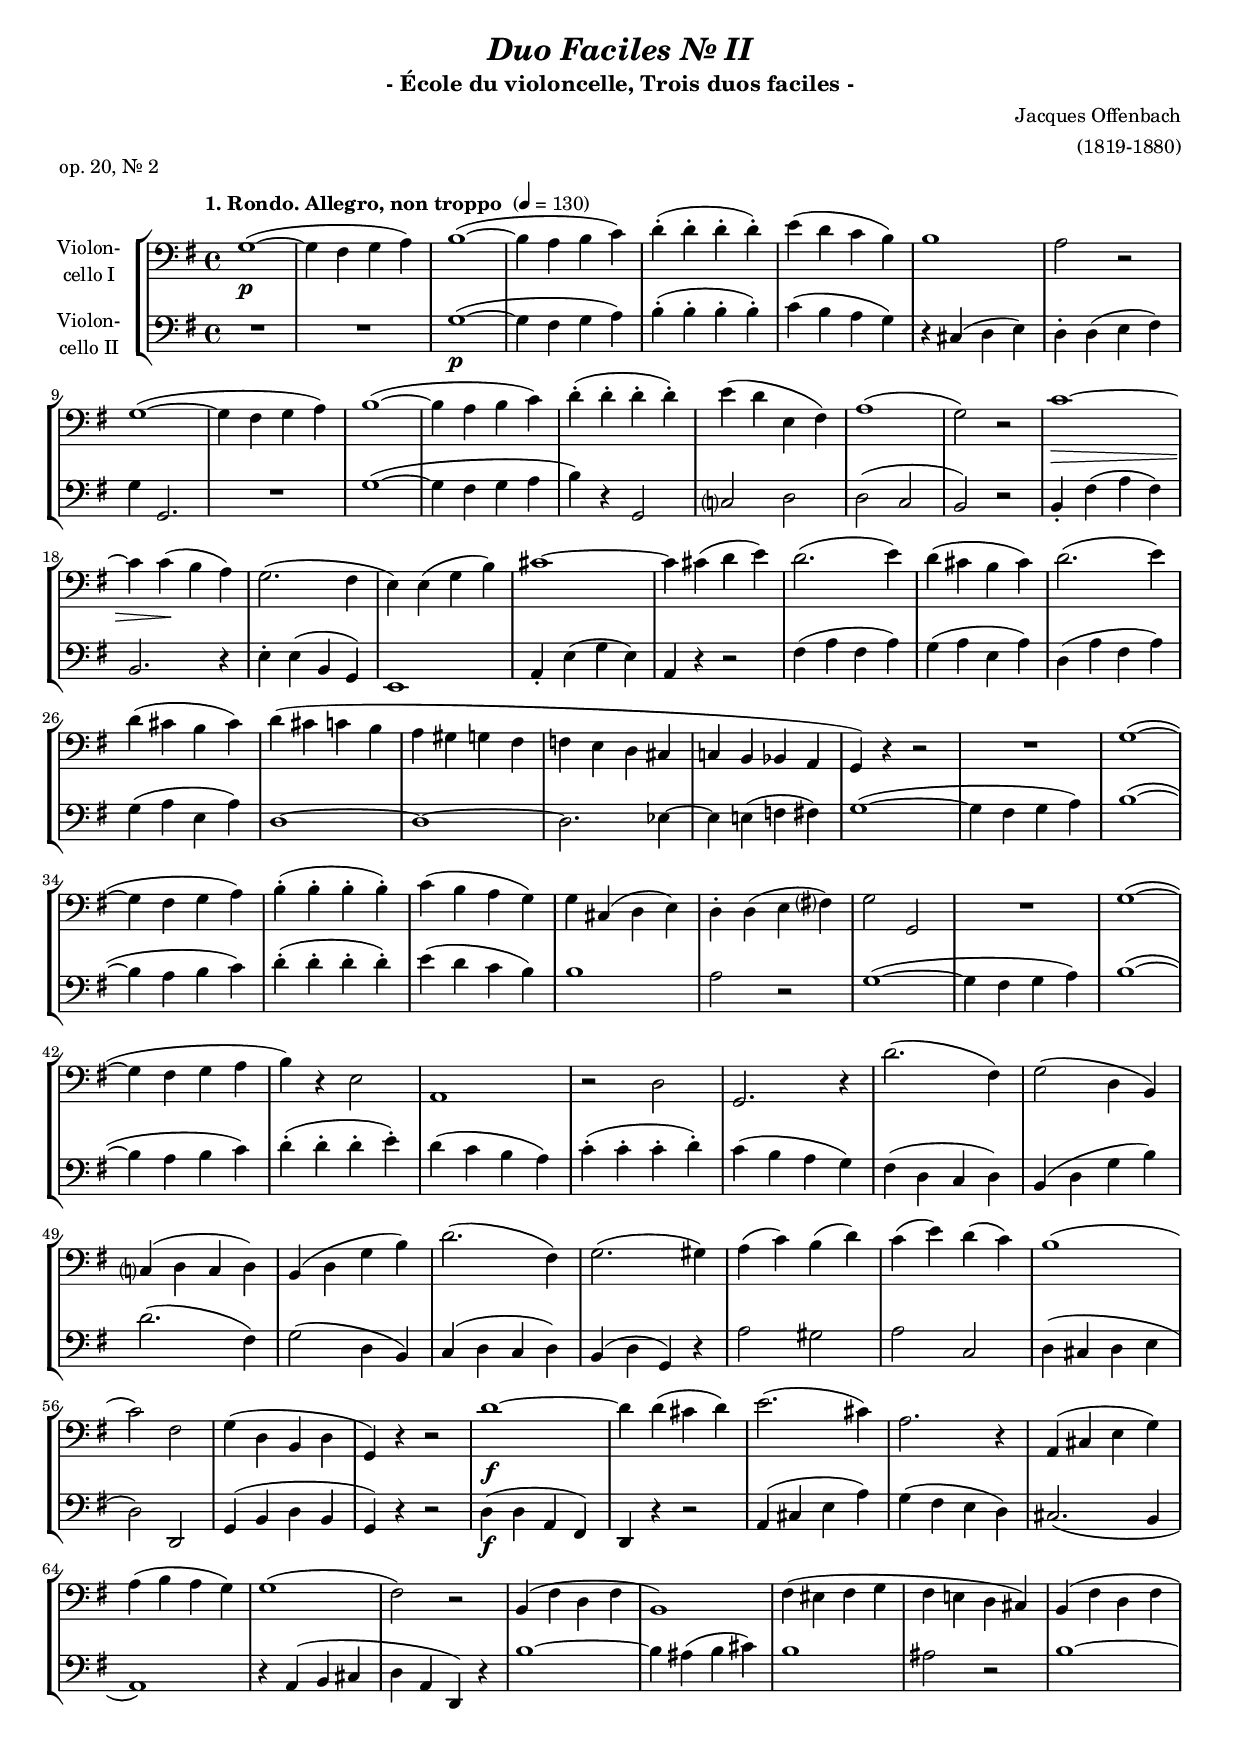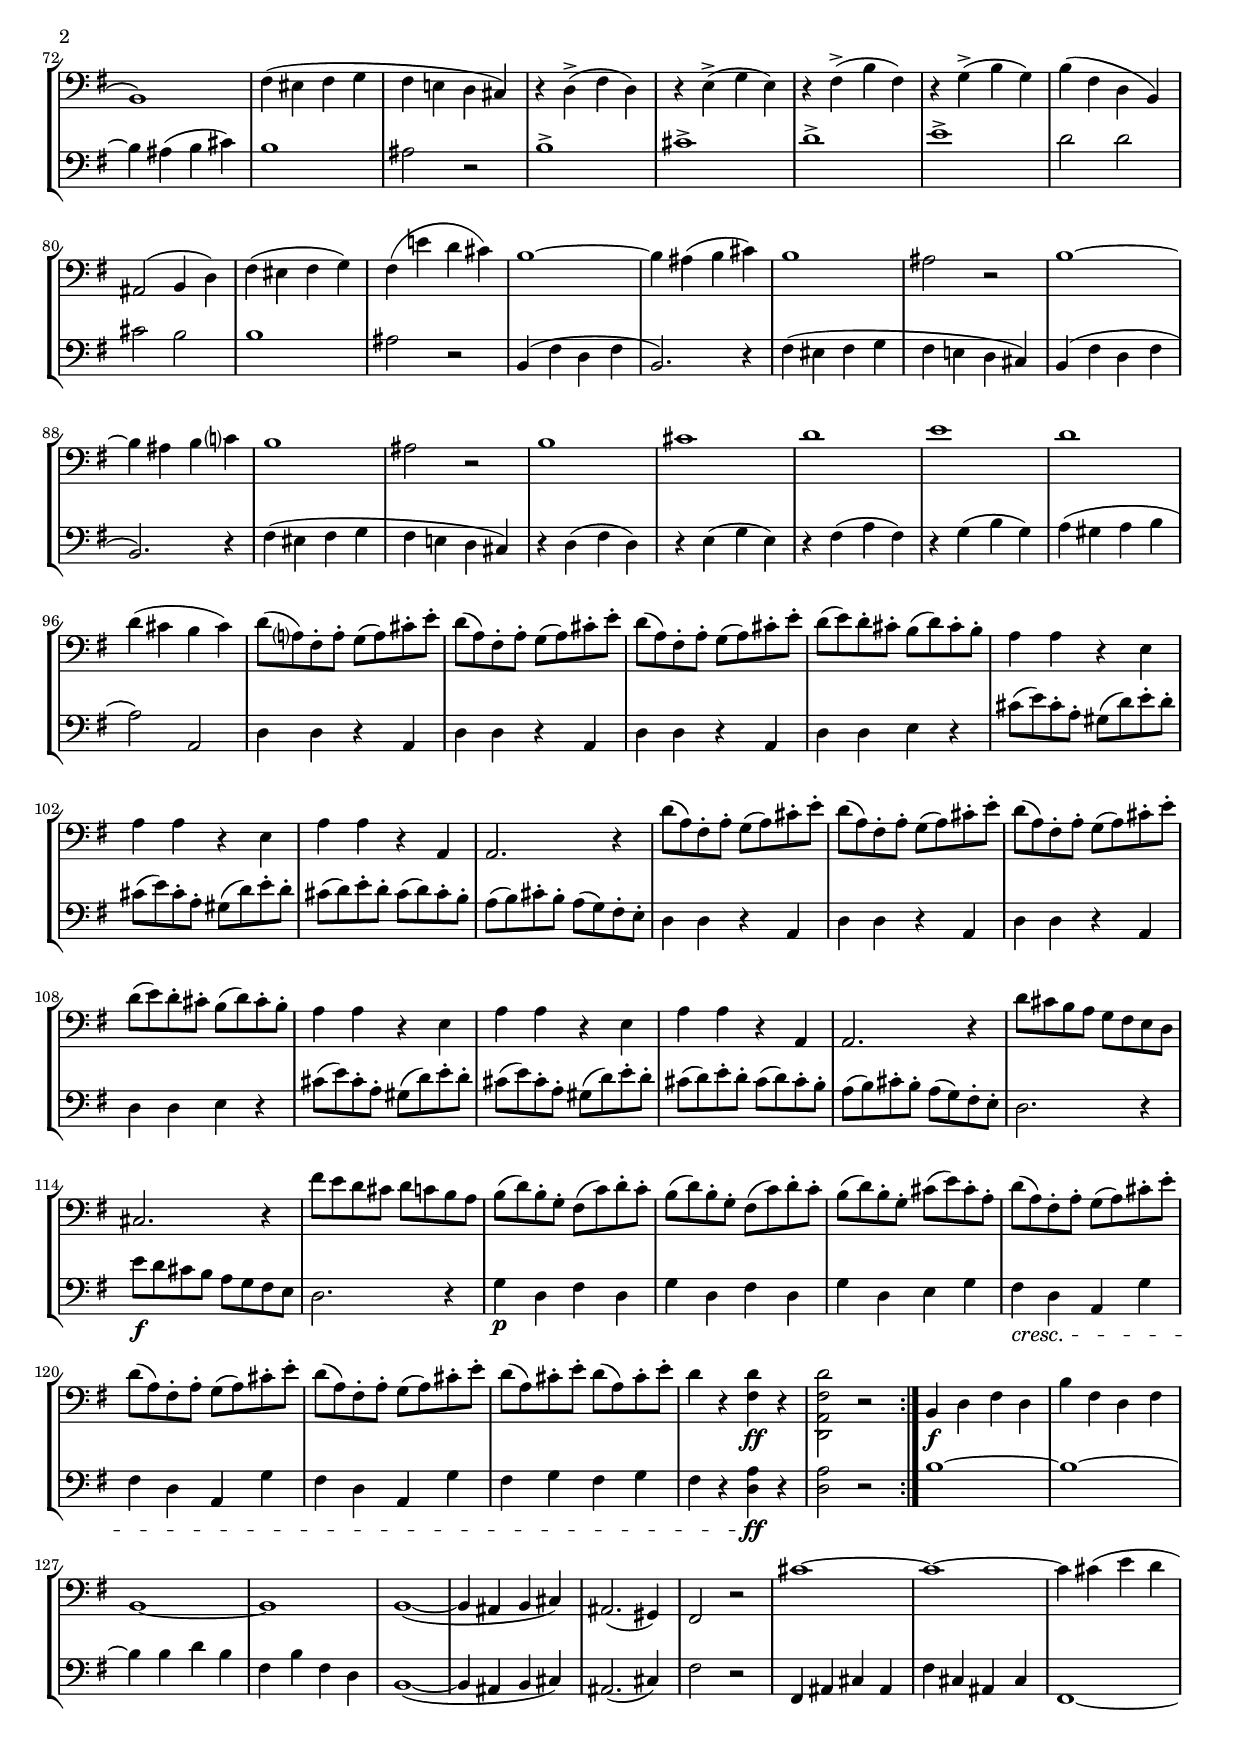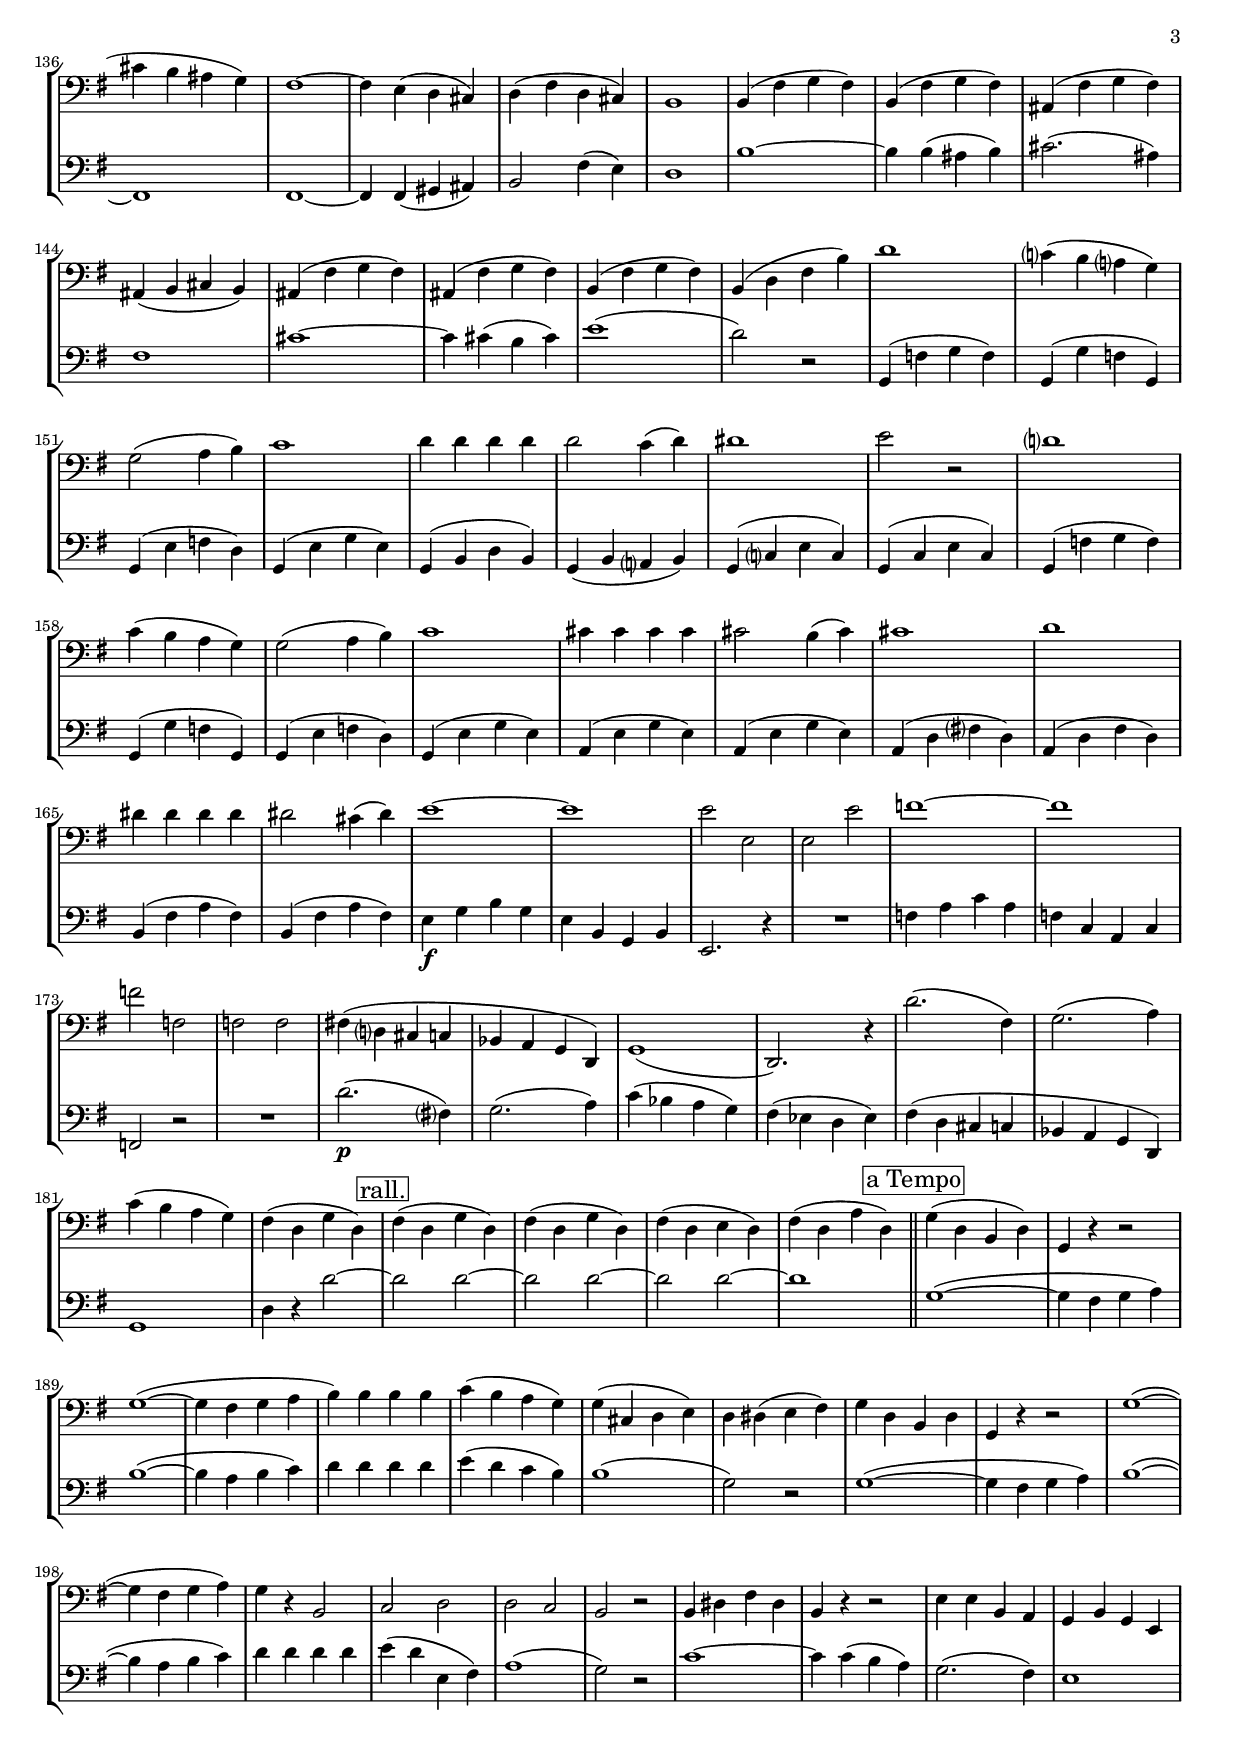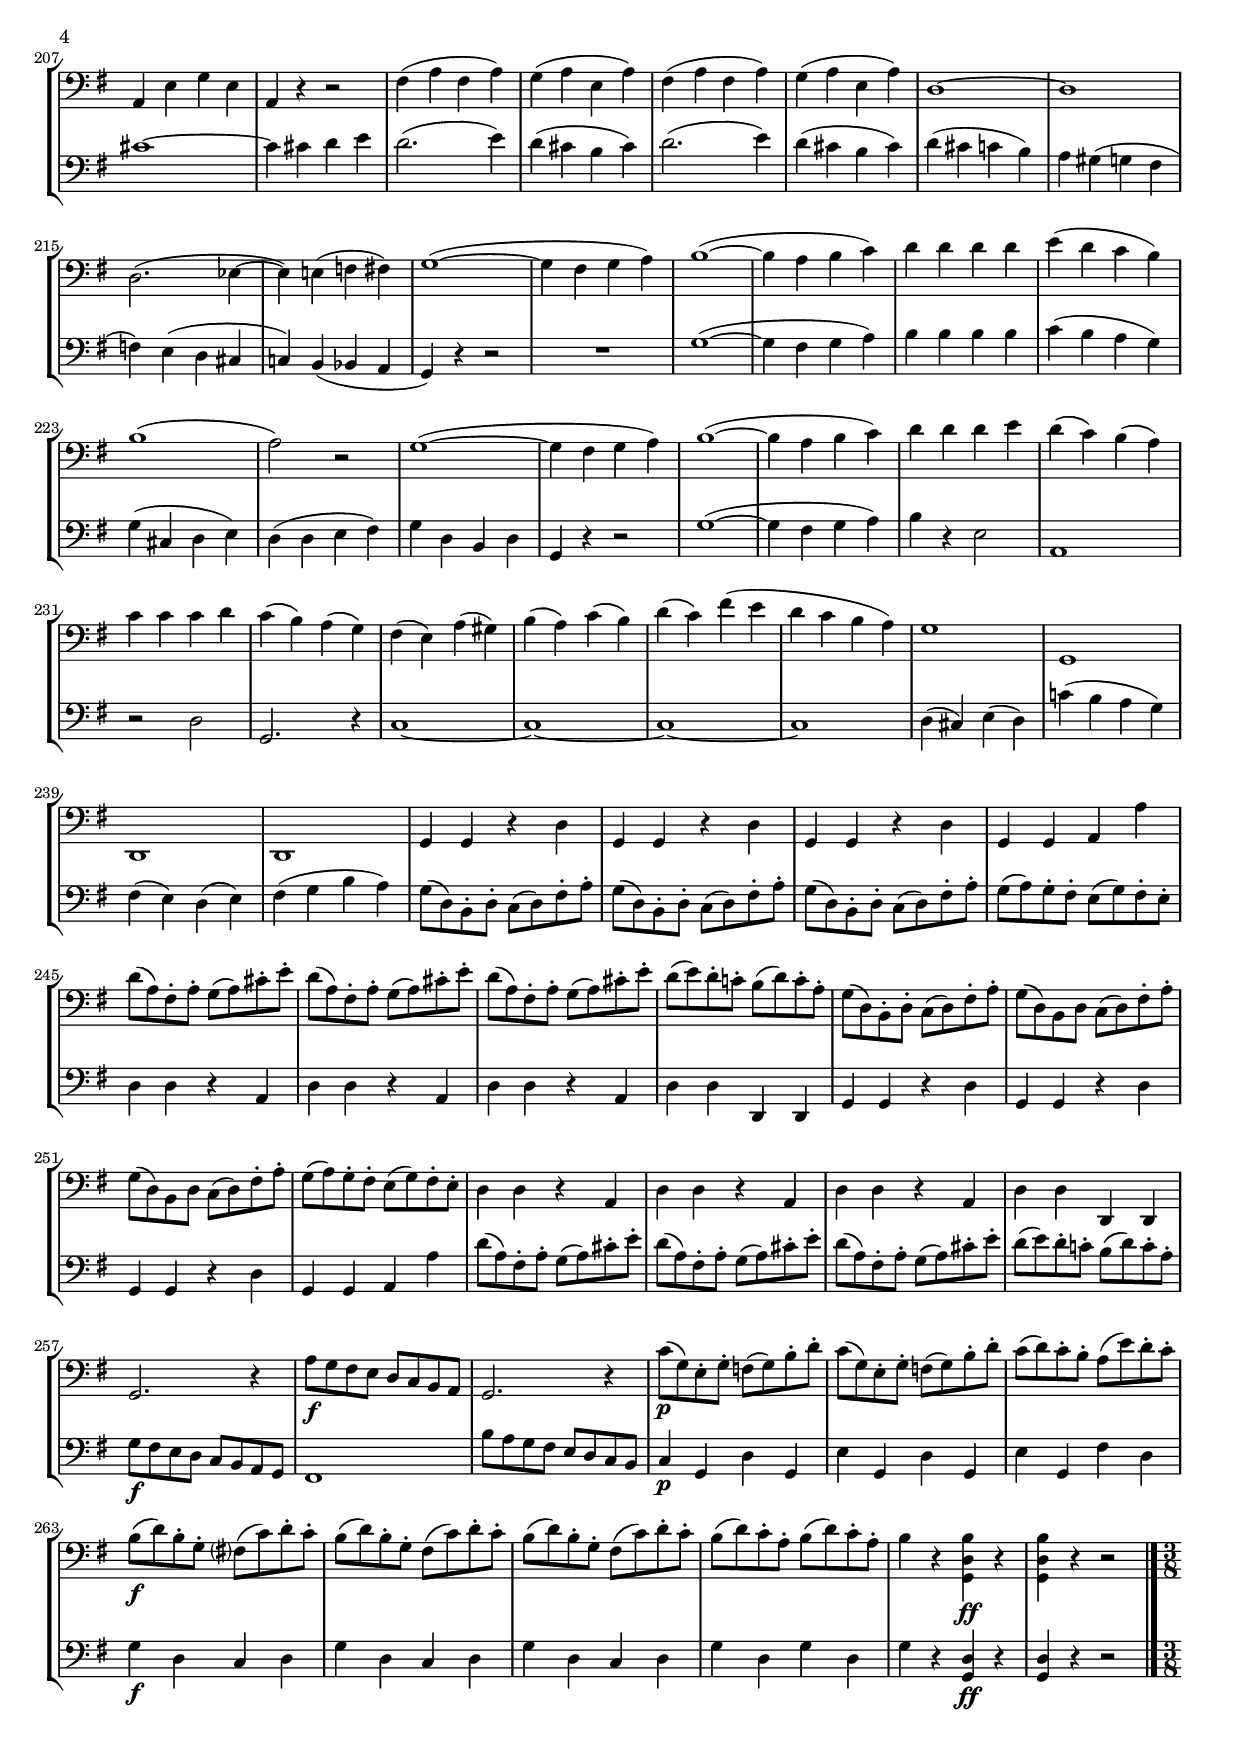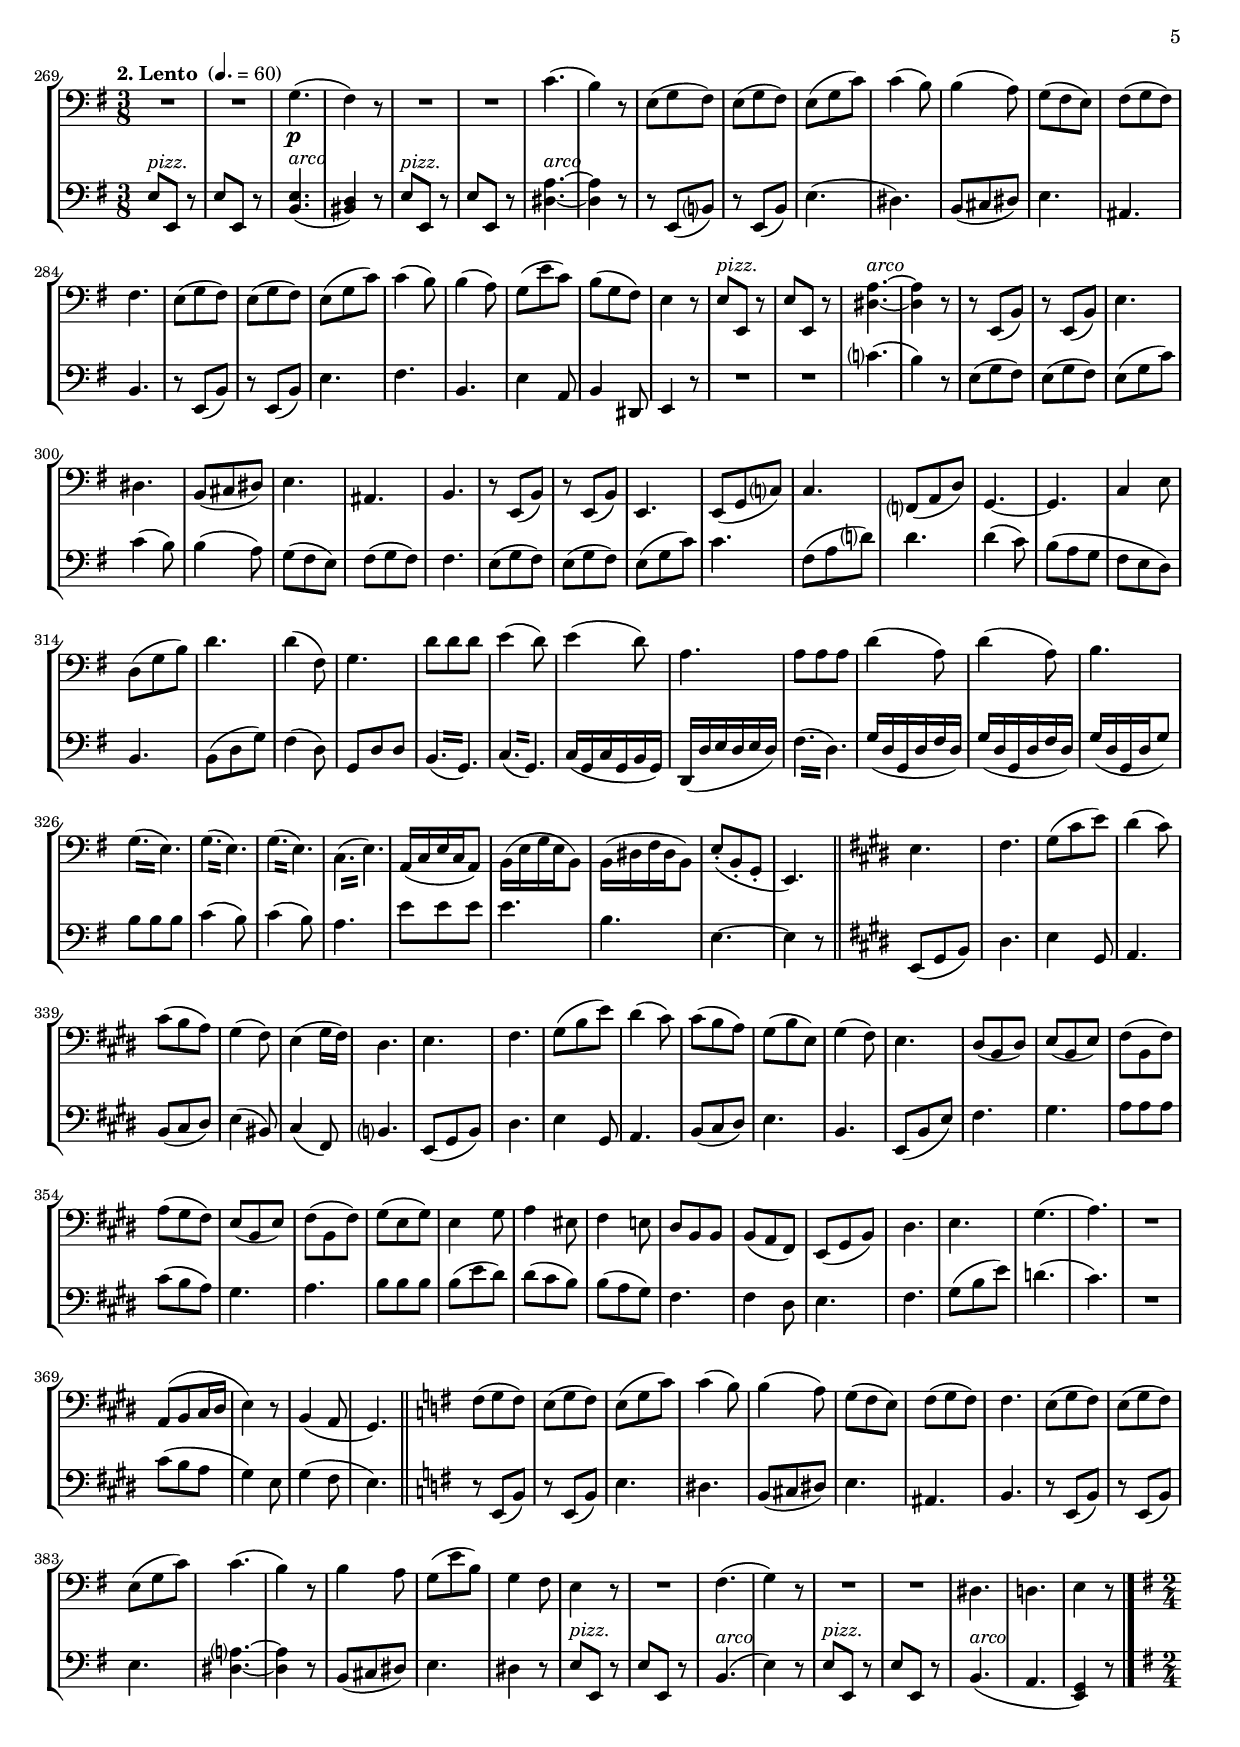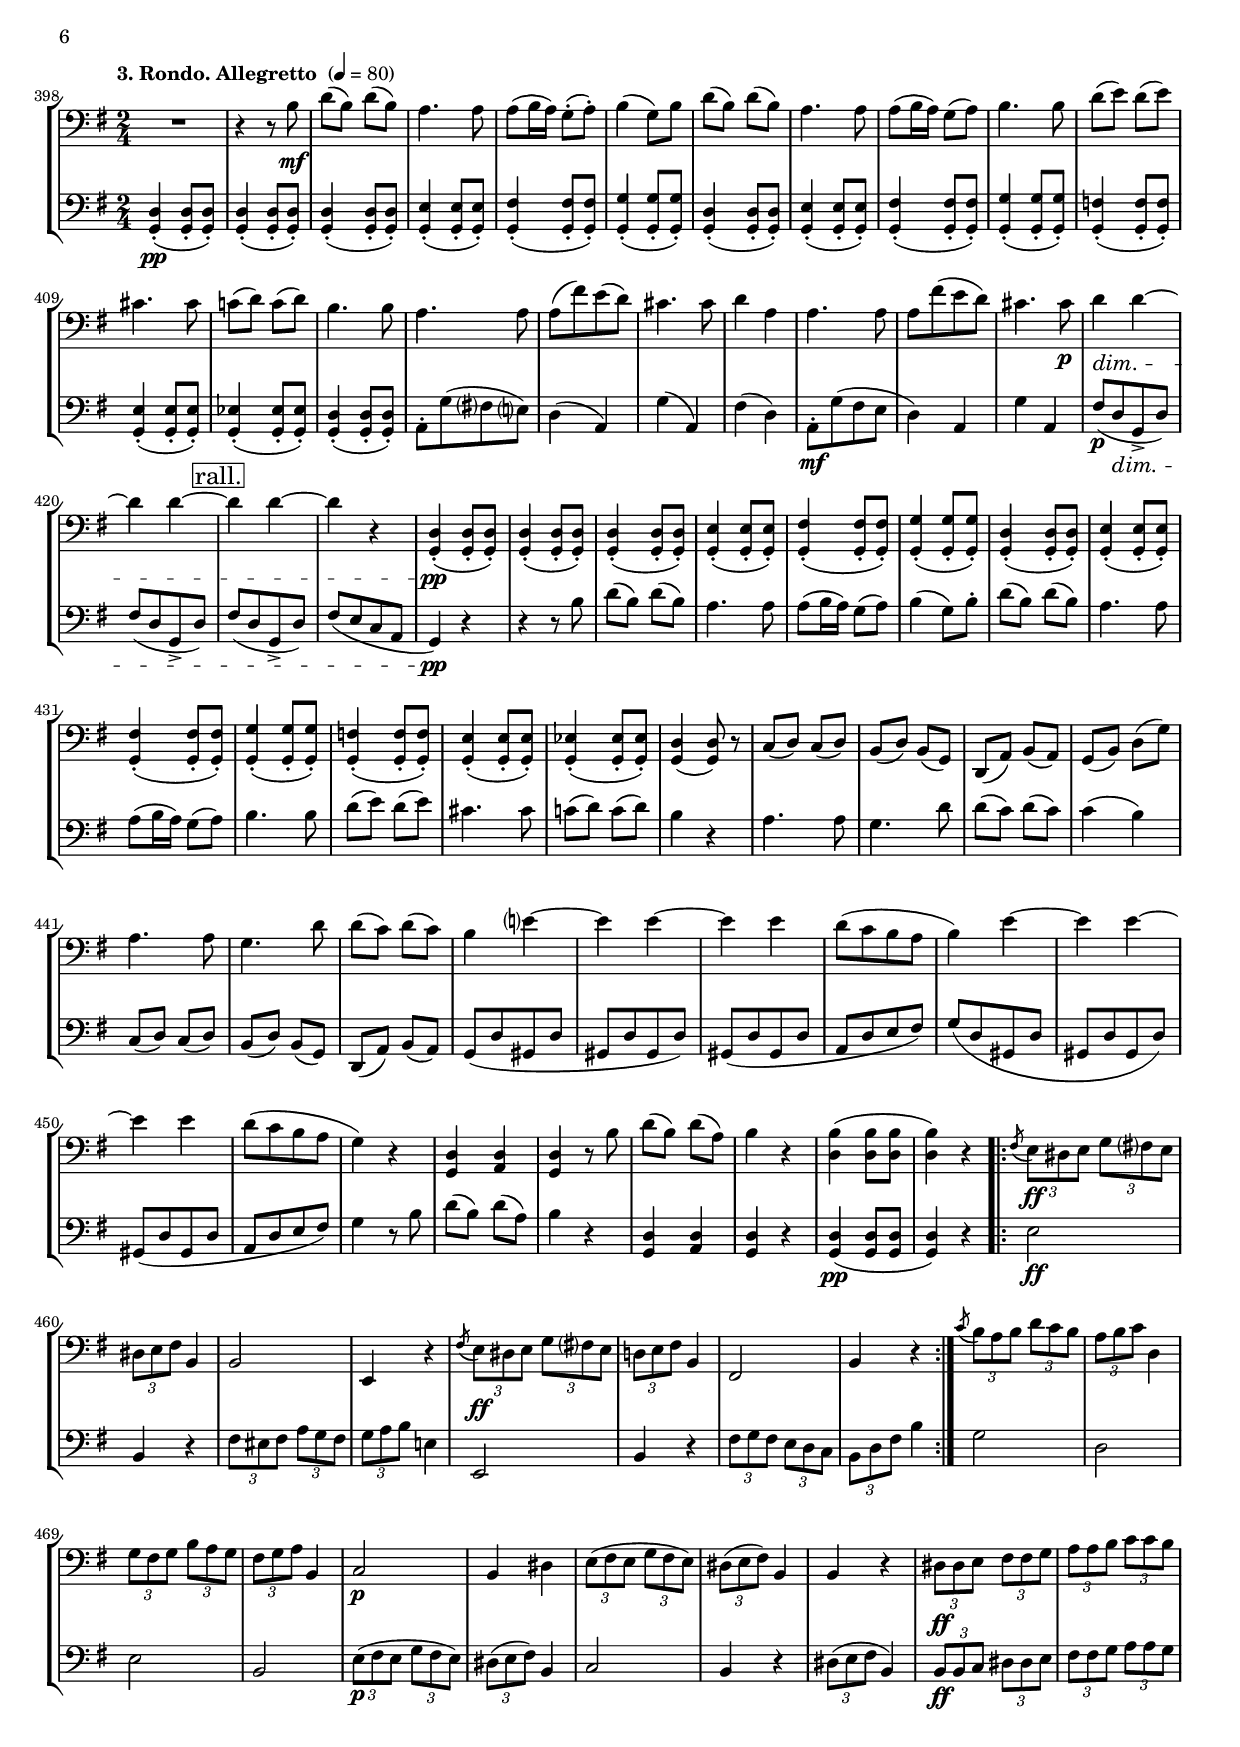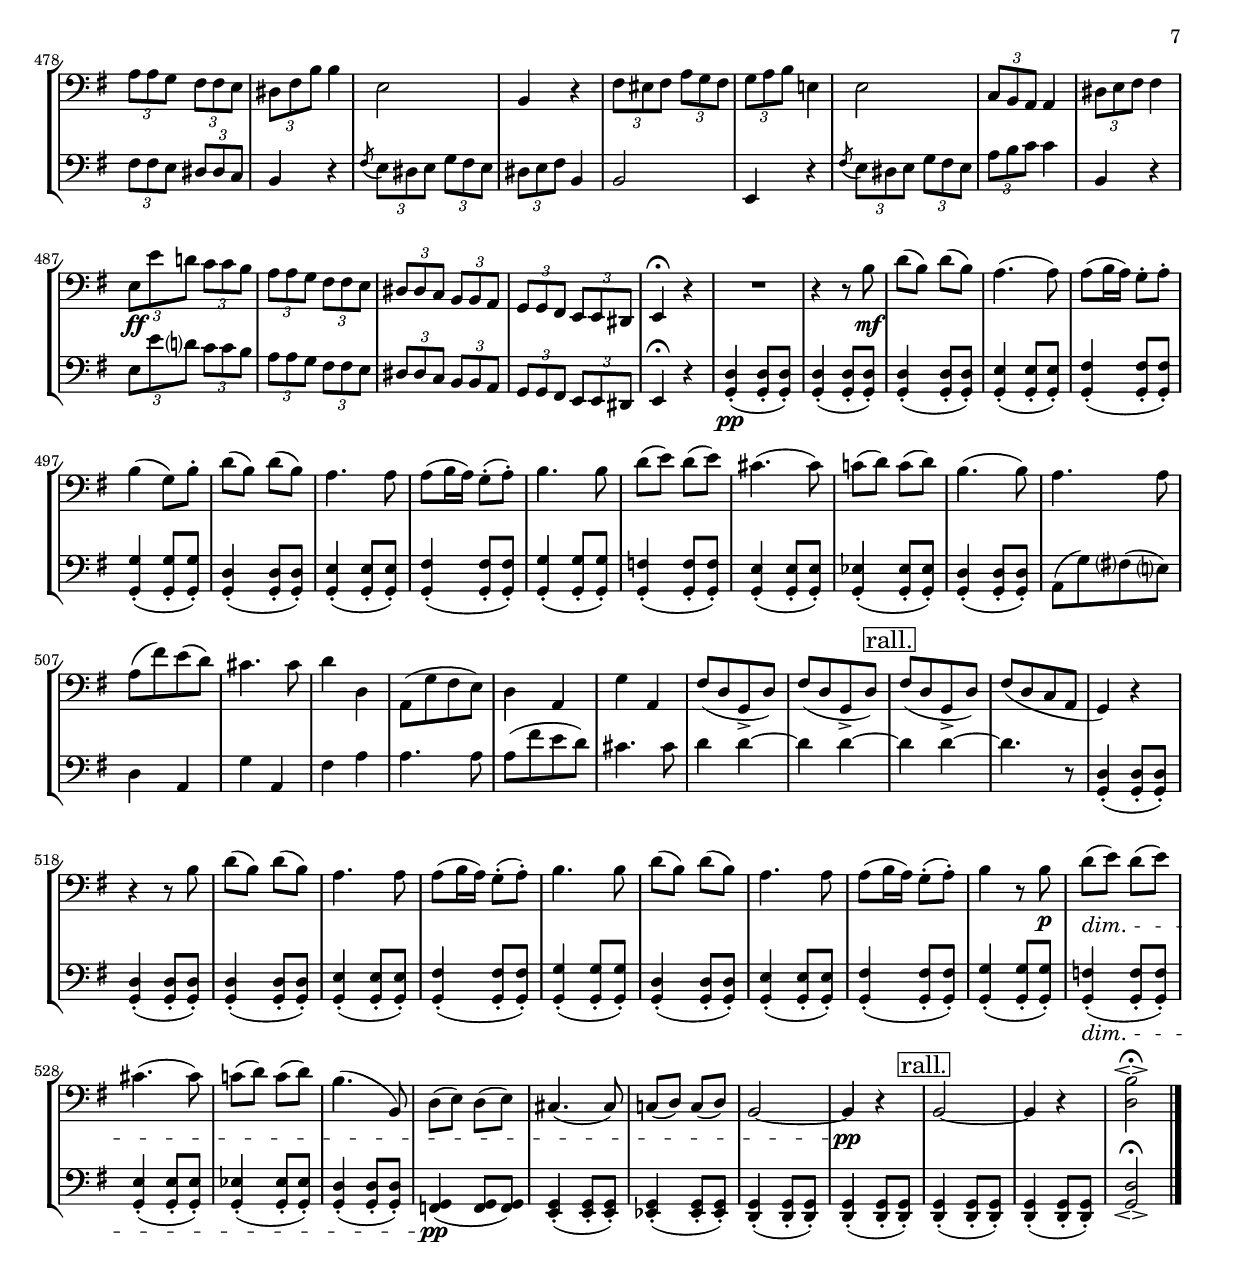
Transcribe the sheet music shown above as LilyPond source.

\version "2.18.2"
\include "deutsch.ly"
  
#(set-global-staff-size 17)

\header {
  title     = \markup \bold \italic "Duo Faciles Nr. II"
  subtitle  = "- École du violoncelle, Trois duos faciles -"
  composer  = "Jacques Offenbach"
  arranger  = "(1819-1880)"
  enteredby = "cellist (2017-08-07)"
  piece     = "op. 20, Nr. 2"
}

voiceconsts = {
  \key e \minor
  \clef "bass"
% \numericTimeSignature
  \compressFullBarRests
  % Set default beaming for all staves
%  \set Timing.beamExceptions = #'()
%  \set Timing.baseMoment     = #(ly:make-moment 1 4)
%  \set Timing.beatStructure  = #'(1 1 1)
}

mifl = "flute"
miob = "oboe"
mifh = "french horn"
mist = "string ensemble 1"
%minstr = "accordion"
miba = "cello"

introa = {            \tempo "1. Rondo. Allegro, non troppo " 4=130 \time 4/4 }
introb = { \pageBreak \tempo "2. Lento " 4.=60 \time 3/8 }
introc = { \break     \tempo "3. Rondo. Allegretto " 4=80 \time 2/4 \key g \major }

arco = \markup \italic "arco"
atem = \mark \markup \box "a Tempo"
pizz = \markup \italic "pizz."
rall = \mark \markup \box "rall."
rit  = \mark \markup \box "rit."
trle = \mark \markup \box "très lent"

va = \relative c' {
  \voiceconsts

  \introa
  \repeat volta 2 {
    g1(~\p
    g4 fis g a)
    h1(~
    h4 a h c)
    d(-. d-. d-. d)-.
    e( d c h)
    h1
    a2 r
    g1(~
    g4 fis g a)

    h1(~
    h4 a h c)
    d(-. d-. d-. d)-.
    e( d e, fis)
    a1(
    g2) r
    c1~\>
    c4 c(\! h a)
    g2.( fis4
    e) e( g h)
    cis1~
    cis4 cis( d e)
    d2.( e4)

    d( cis h cis)
    d2.( e4)
    d( cis h cis)
    d( cis c h
    a gis g fis
    f e d cis
    c! h b a
    g) r r2
    R1
    g'(~
    g4 fis g a)

    h(-. h-. h-. h)-.
    c( h a g)
    g cis,( d e)
    d-. d( e fis?)
    g2 g,
    R1
    g'(~
    g4 fis g a
    h) r e,2
    a,1
    r2 d
    g,2. r4

    d''2.( fis,4)
    g2( d4 h)
    c?( d c d)
    h( d g h)
    d2.( fis,4)
    g2.( gis4)
    a( c) h( d)
    c( e) d( c)
    h1(
    c2) fis,
    g4( d h d

    g,) r r2
    d''1~\f
    d4 d( cis d)
    e2.( cis4)
    a2. r4
    a,( cis e g)
    a( h a g)
    g1(
    fis2) r
    h,4( fis' d fis
    h,1)
    fis'4( eis fis g

    fis e! d cis)
    h( fis' d fis
    h,1)
    fis'4( eis fis g
    fis e! d cis)
    r d(-> fis d)
    r e(-> g e)
    r fis(-> h fis)
    r g(-> h g)

    h( fis d h)
    ais2( h4 d)
    fis( eis fis g)
    fis( e'! d cis)
    h1~
    h4 ais( h cis)
    h1
    ais2 r
    h1~
    h4 ais h c?
    h1
    ais2 r

    h1
    cis
    d
    e
    d
    d4( cis h cis)
    d8( a?) fis-. a-. g( a) cis-. e-.
    d( a) fis-. a-. g( a) cis-. e-.
    d( a) fis-. a-. g( a) cis-. e-.

    d( e) d-. cis-. h( d) cis-. h-.
    a4 a r e
    a a r e
    a a r a,
    a2. r4
    d'8( a) fis-. a-. g( a) cis-. e-.
    
    d( a) fis-. a-. g( a) cis-. e-.
    d( a) fis-. a-. g( a) cis-. e-.
    d( e) d-. cis-. h( d) cis-. h-.
    a4 a r e
    a a r e
    a a r a,
    a2. r4

    d'8 cis h a g fis e d
    cis2. r4
    fis'8 e d cis d c h a
    h( d) h-. g-. fis( c') d-. c-.
    h( d) h-. g-. fis( c') d-. c-.
    h( d) h-. g-. cis( e) cis-. a-.

    d( a) fis-. a-. g( a) cis-. e-.
    d( a) fis-. a-. g( a) cis-. e-.
    d( a) fis-. a-. g( a) cis-. e-.
    d( a) cis-. e-. d( a) cis-. e-.
    d4 r <fis, d'>\ff r
    <d, a' fis' d'>2 r
  }
  h'4\f d fis d
  h' fis d fis
  h,1~
  h
  h(~
  h4 ais h cis)
  ais2.( gis4)
  fis2 r
  cis''1~
  cis~
  cis4 cis( e d
  cis h ais g)
  fis1~

  fis4 e( d cis)
  d( fis d cis)
  h1
  h4( fis' g fis)
  h,( fis' g fis)
  ais,( fis' g fis)
  ais,( h cis h)
  ais( fis' g fis)
  ais,( fis' g fis)

  h,( fis' g fis)
  h,( d fis h)
  d1
  c?4( h a? g)
  g2( a4 h)
  c1
  d4 d d d
  d2 c4( d)
  dis1
  e2 r
  d?1
  c4( h a g)

  g2( a4 h)
  c1
  cis4 cis cis cis
  cis2 h4( cis)
  cis1
  d
  dis4 dis dis dis
  dis2 cis4( dis)
  e1~
  e
  e2 e,
  e e'
  f1~
  f
  f2 f,
  f f

  fis!4( d? cis c
  b a g d)
  g1(
  d2.) r4
  d''2.( fis,4)
  g2.( a4)
  c( h a g)
  fis( d g d) \rall
  fis( d g d)
  fis( d g d)

  fis( d e d)
  fis( d a' d,) \bar "||" \atem
  g( d h d)
  g, r r2
  g'1(~
  g4 fis g a
  h) h h h
  c( h a g)
  g( cis, d e)

  d dis( e fis)
  g d h d
  g, r r2
  g'1(~
  g4 fis g a)
  g r h,2
  c d
  d c
  h r
  h4 dis fis dis
  h r r2

  e4 e h a
  g h g e
  a e' g e
  a, r r2
  fis'4( a fis a)
  g( a e a)
  fis( a fis a)
  g( a e a)

  d,1~
  d
  d2.( es4~
  es) e( f fis)
  g1(~
  g4 fis g a)
  h1(~
  h4 a h c)
  d d d d
  e( d c h)
  h1(
  a2) r
  g1(~
  g4 fis g a)

  h1(~
  h4 a h c)
  d d d e
  d( c) h( a)
  c c c d
  c( h) a( g)
  fis( e) a( gis)
  h( a) c( h)
  d( c) fis( e
  d c h a)

  g1
  g,
  d
  d
  g4 g r d'
  g, g r d'
  g, g r d'
  g, g a a'
  d8( a) fis-. a-. g( a) cis-. e-.
  d( a) fis-. a-. g( a) cis-. e-.

  d( a) fis-. a-. g( a) cis-. e-.
  d( e) d-. c!-. h( d) c-. a-.
  g( d) h-. d-. c( d) fis-. a-.
  g( d) h d c( d) fis-. a-.
  g( d) h d c( d) fis-. a-.

  g( a) g-. fis-. e( g) fis-. e-.
  d4 d r a
  d d r a
  d d r a
  d d d, d
  g2. r4
  a'8\f g fis e d c h a

  g2. r4
  c'8(\p g) e-. g-. f( g) h-. d-.
  c( g) e-. g-. f( g) h-. d-.
  c( d) c-. h-. a( e') d-. c-.
  h(\f d) h-. g-. fis?( c') d-. c-.

  h( d) h-. g-. fis( c') d-. c-.
  h( d) h-. g-. fis( c') d-. c-.
  h( d) c-. a-. h( d) c-. a-.
  h4 r <g, d' h'>\ff r
  <g d' h'> r r2 \bar "|."

  \introb
  R4.*2
  g'4.(\p
  fis4) r8
  R4.*2
  c'4.(
  h4) r8
  e,( g fis)
  e( g fis)
  e( g c)
  c4( h8)
  h4( a8)
  g( fis e)
  fis( g fis)
  fis4.
  e8( g fis)

  e( g fis)
  e( g c)
  c4( h8)
  h4( a8)
  g( e' c)
  h( g fis)
  e4 r8
  e^\pizz e, r
  e' e, r
  <dis' a'>4.~^\arco
  <dis a'>4 r8
  r e,( h')

  r e,( h')
  e4.
  dis
  h8( cis dis)
  e4.
  ais,
  h
  r8 e,( h')
  r e,( h')
  e,4.
  e8( g c?)
  c4.
  f,?8( a d)
  g,4.~
  g
  c4 e8
  d( g h)
  d4.

  d4( fis,8)
  g4.
  d'8 d d
  e4( d8)
  e4( d8)
  a4.
  a8 a a
  d4( a8)
  d4( a8)
  h4.
  \repeat tremolo 3 { g16( e) }
  \repeat tremolo 3 { g( e) }
  \repeat tremolo 3 { g( e) }
  
  \repeat tremolo 3 { c( e) }
  a,( c e c a8)
  h16( e g e h8)
  h16( dis fis dis h8)
  e(-. h-. g-.
  e4.) \bar "||" \key e \major
  e'
  fis
  gis8( cis e)
  dis4( cis8)

  cis( h a)
  gis4( fis8)
  e4( gis16 fis)
  dis4.
  e
  fis
  gis8( h e)
  dis4( cis8)
  cis( h a)
  gis( h e,)
  gis4( fis8)
  e4.
  dis8( h dis)
  e( h e)

  fis( h, fis')
  a( gis fis)
  e( h e)
  fis( h, fis')
  gis( e gis)
  e4 gis8
  a4 eis8
  fis4 e!8
  dis h h
  h( a fis)
  e( gis h)

  dis4.
  e
  gis(
  a)
  R
  a,8( h cis16 dis
  e4) r8
  h4( a8
  gis4.) \bar "||" \key e \minor
  fis'8( g fis)
  e( g fis)
  e( g c)
  c4( h8)
  h4( a8)
  g( fis e)
  fis( g fis)

  fis4.
  e8( g fis)
  e( g fis)
  e( g c)
  c4.(
  h4) r8
  h4 a8
  g( e' h)
  g4 fis8
  e4 r8
  R4.
  fis(
  g4) r8
  R4.*2
  dis4.
  d!
  e4 r8 \bar "|."

  \introc
  R2
  r4 r8 h'\mf
  d( h) d( h)
  a4. a8
  a( h16 a) g8(-. a)-.
  h4( g8) h
  d( h) d( h)
  a4. a8

  a( h16 a) g8( a)
  h4. h8
  d( e) d( e)
  cis4. cis8
  c!( d) c( d)
  h4. h8
  a4. a8
  a[( fis') e( d)]

  cis4. cis8
  d4 a
  a4. a8
  a[ fis'( e d)]
  cis4. cis8\p
  d4\dim d~
  d d~ \rall
  d d~
  d r

  <g,, d'>(-.\pp <g d'>8-. <g d'>-.)
  <g d'>4(-. <g d'>8-.  <g d'>-.)
  <g d'>4(-. <g d'>8-.  <g d'>-.)
  <g e'>4(-. <g e'>8-.  <g e'>-.)
  <g fis'>4(-. <g fis'>8-.  <g fis'>-.)
  <g g'>4(-. <g g'>8-.  <g g'>-.)
  <g d'>4(-. <g d'>8-.  <g d'>-.)
  <g e'>4(-. <g e'>8-.  <g e'>-.)
  <g fis'>4(-. <g fis'>8-.  <g fis'>-.)
  <g g'>4(-. <g g'>8-.  <g g'>-.)
  <g f'>4(-. <g f'>8-.  <g f'>-.)
  <g e'>4(-. <g e'>8-.  <g e'>-.)
  
  <g es'>4(-. <g es'>8-.  <g es'>-.)
  <g d'>4( <g d'>8) r
  c( d) c( d)
  h( d) h( g)
  d( a') h( a)
  g( h) d( g)
  a4. a8
  g4. d'8
  d( c) d( c)
  h4 e?~
  e e~

  e e
  d8([ c h a]
  h4) e~
  e e~
  e e
  d8([ c h a]
  g4) r
  <g, d'> <a d>
  <g d'> r8 h'
  d( h) d( a)
  h4 r
  <d, h'>4( <d h'>8 <d h'>
  <d h'>4) r

  \repeat volta 2 {
    \acciaccatura fis8 \tuplet 3/2 4 { e\ff dis e g fis? e
				       dis e fis } h,4
    h2
    e,4 r
    \acciaccatura fis'8 \tuplet 3/2 4 { e\ff dis e g fis? e
					d! e fis } h,4
    fis2
    h4 r
  }
  \acciaccatura c'8 \tuplet 3/2 4 { h a h d c h
				    a h c } d,4
  \tuplet 3/2 4 { g8 fis g h a g

		  fis g a } h,4
  c2\p
  h4 dis
  \tuplet 3/2 4 { e8( fis e g fis e)
		  dis( e fis) } h,4
  h r
  \tuplet 3/2 4 { dis8\ff dis e fis fis g
		  a a h c c h
		  a a g fis fis e

		  dis fis h } h4
  e,2
  h4 r
  \tuplet 3/2 4 { fis'8 eis fis a g fis
		  g a h } e,!4
  e2
  \tuplet 3/2 4 { c8 h a } a4
  \tuplet 3/2 4 { dis8 e fis } fis4
  \tuplet 3/2 4 { e8\ff e' d! c c h
		  a a g fis fis e

		  dis dis c h h a
		  g g fis e e dis }
  e4\fermata r
  R2
  r4 r8 h''\mf
  d( h) d( h)
  a4.( a8)
  a( h16 a) g8-. a-.
  h4( g8) h-.
  d( h) d( h)
  a4. a8

  a( h16 a) g8(-. a)-.
  h4. h8
  d( e) d( e)
  cis4.( cis8)
  c!( d) c( d)
  h4.( h8)
  a4. a8
  a[( fis') e( d)]
  cis4. cis8
  d4 d,
  a8[( g' fis e)]
  d4 a
  g' a,
  fis'8[( d g,-> d')]

  fis[( d g,-> d')] \rall
  fis[( d g,-> d')]
  fis([ d c a]
  g4) r
  r r8 h'
  d( h) d( h)
  a4. a8
  a( h16 a) g8(-. a)-.
  h4. h8
  d( h) d( h)
  a4. a8

  a( h16 a) g8(-. a)-.
  h4 r8 h\p
  d(\dim e) d( e)
  cis4.( cis8)
  c!( d) c( d)
  h4.( h,8)
  d( e) d( e)
  cis4.( cis8)
  c!( d) c( d)
  h2~
  h4\pp r
  h2~
  h4 r
  <d h'>2\fermata\espressivo \bar "|."
}

\include "v2.ily"

music = \new StaffGroup <<
      \new Staff {
	\set Staff.midiInstrument = \miba
	\set Staff.instrumentName = \markup \center-column { "Violon-" "cello I" }
	\transpose e e { \va }
      }

      \new Staff {
	\set Staff.midiInstrument = \miba
	\set Staff.instrumentName = \markup \center-column { "Violon-" "cello II" }
	\transpose e e { \vb }
      }
>>

\book {
  \score {
    \music
    \layout {}
  }

  \score {
    \unfoldRepeats \music

    \midi {
      \context {
        \Score
      }
    }
  }
}
